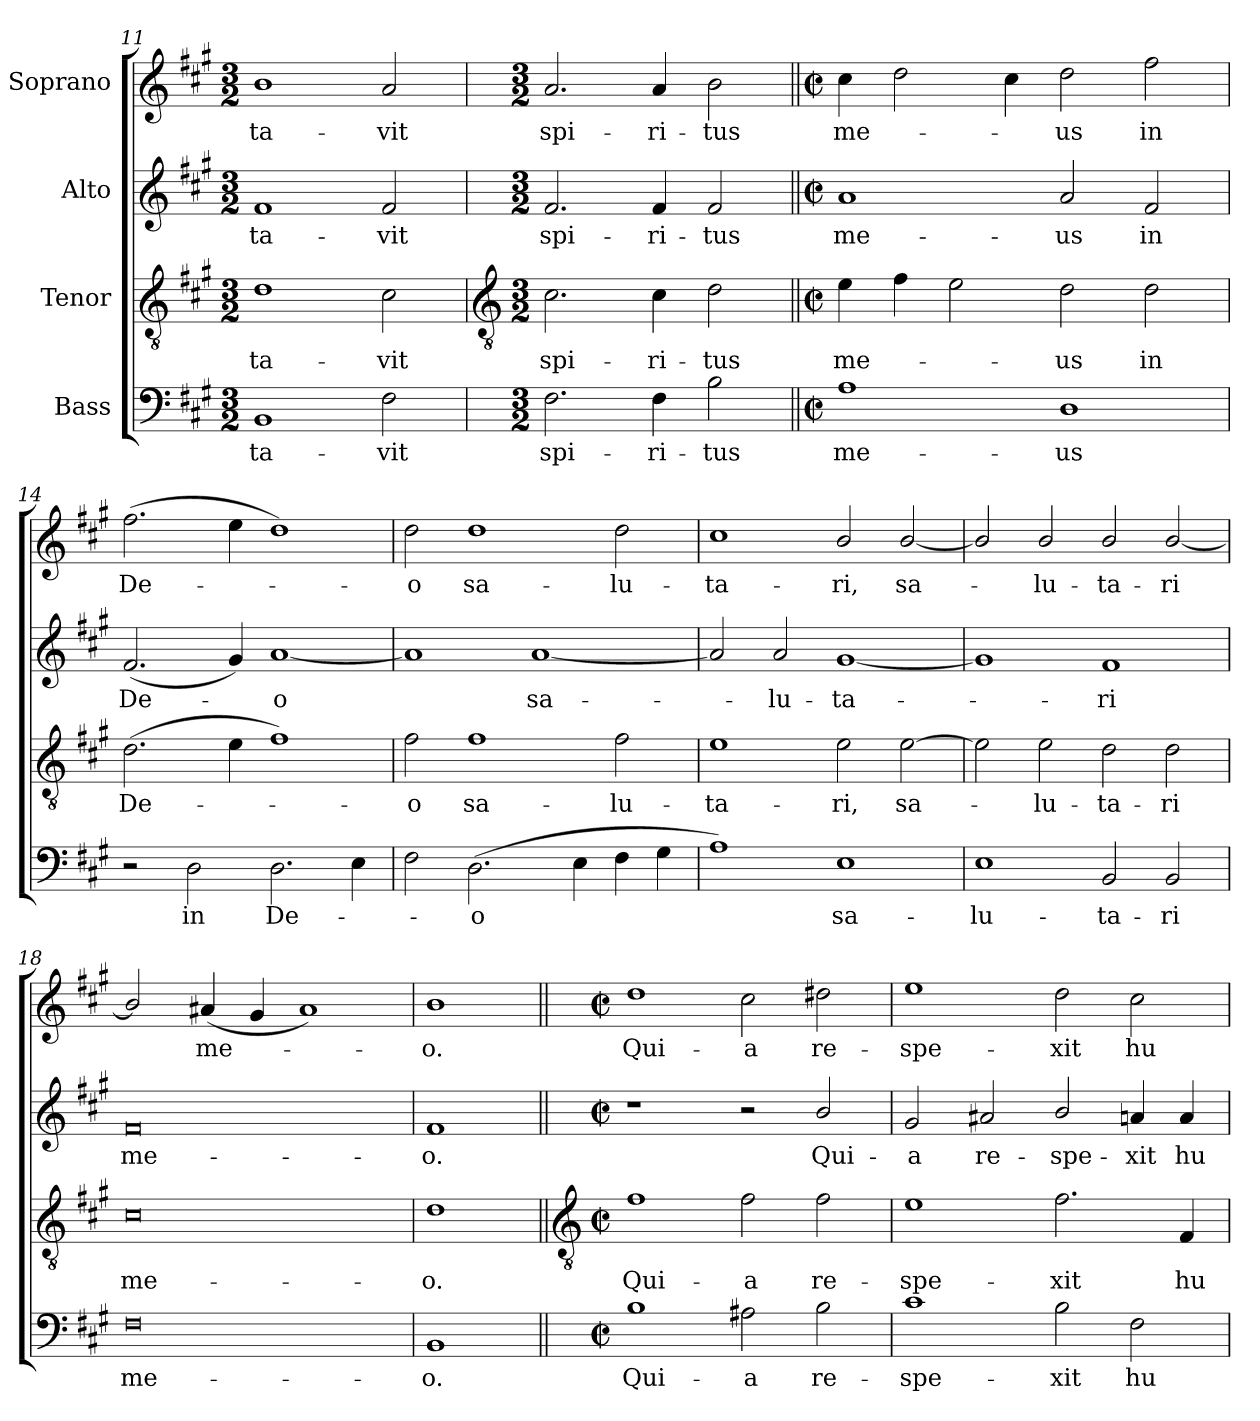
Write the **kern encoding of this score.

**kern	**text	**kern	**text	**kern	**text	**kern	**text
*part4	*part4	*part3	*part3	*part2	*part2	*part1	*part1
*staff4	*staff4	*staff3	*staff3	*staff2	*staff2	*staff1	*staff1
*I"Bass	*	*I"Tenor	*	*I"Alto	*	*I"Soprano	*
*clefF4	*	*clefGv2	*	*clefG2	*	*clefG2	*
*k[f#c#g#]	*	*k[f#c#g#]	*	*k[f#c#g#]	*	*k[f#c#g#]	*
*A:	*	*A:	*	*A:	*	*A:	*
*M3/2	*	*M3/2	*	*M3/2	*	*M3/2	*
=11	=11	=11	=11	=11	=11	=11	=11
!	!LO:LY:b	!	!LO:LY:b	!	!LO:LY:b	!	!LO:LY:b
1BB	-ta-	1d	-ta-	1f#	-ta-	1b	-ta-
!	!LO:LY:b	!	!LO:LY:b	!	!LO:LY:b	!	!LO:LY:b
2F#	-vit	2c#	-vit	2f#	-vit	2a	-vit
!!LO:LB:g=z
=12	=12	=12	=12	=12	=12	=12	=12
*	*	*clefGv2	*	*	*	*	*
*M3/2	*	*M3/2	*	*M3/2	*	*M3/2	*
!	!LO:LY:b	!	!LO:LY:b	!	!LO:LY:b	!	!LO:LY:b
2.F#	spi-	2.c#	spi-	2.f#	spi-	2.a	spi-
!	!LO:LY:b	!	!LO:LY:b	!	!LO:LY:b	!	!LO:LY:b
4F#	-ri-	4c#	-ri-	4f#	-ri-	4a	-ri-
!	!LO:LY:b	!	!LO:LY:b	!	!LO:LY:b	!	!LO:LY:b
2B	-tus	2d	-tus	2f#	-tus	2b	-tus
=13||	=13||	=13||	=13||	=13||	=13||	=13||	=13||
*M4/2	*	*M4/2	*	*M4/2	*	*M4/2	*
*met(c|)	*	*met(c|)	*	*met(c|)	*	*met(c|)	*
!	!LO:LY:b	!	!LO:LY:b	!	!LO:LY:b	!	!LO:LY:b
1A	me-	4e	me-	1a	me-	4cc#	me-
.	.	4f#	.	.	.	2dd	.
.	.	2e	.	.	.	.	.
.	.	.	.	.	.	4cc#	.
!	!LO:LY:b	!	!LO:LY:b	!	!LO:LY:b	!	!LO:LY:b
1D	-us	2d	us	2a	-us	2dd	us
!	!	!	!LO:LY:b	!	!LO:LY:b	!	!LO:LY:b
.	.	2d	in	2f#	in	2ff#	in
=14	=14	=14	=14	=14	=14	=14	=14
!	!	!	!LO:LY:b	!	!LO:LY:b	!	!LO:LY:b
2r	.	(>2.d	De-	(<2.f#	De-	(>2.ff#	De-
!	!LO:LY:b	!	!	!	!	!	!
2D	in	.	.	.	.	.	.
.	.	4e	.	4g#)	.	4ee	.
!	!LO:LY:b	!	!	!	!LO:LY:b	!	!
2.D	De-	1f#)	.	[1a	o	1dd)	.
4E	.	.	.	.	.	.	.
=15	=15	=15	=15	=15	=15	=15	=15
!	!	!	!LO:LY:b	!	!	!	!LO:LY:b
2F#	.	2f#	o	1a]	.	2dd	o
!	!LO:LY:b	!	!LO:LY:b	!	!	!	!LO:LY:b
(>2.D	o	1f#	sa-	.	.	1dd	sa-
!	!	!	!	!	!LO:LY:b	!	!
.	.	.	.	[1a	sa-	.	.
4E	.	.	.	.	.	.	.
!	!	!	!LO:LY:b	!	!	!	!LO:LY:b
4F#	.	2f#	-lu-	.	.	2dd	-lu-
4G#	.	.	.	.	.	.	.
=16	=16	=16	=16	=16	=16	=16	=16
!	!	!	!LO:LY:b	!	!	!	!LO:LY:b
1A)	.	1e	-ta-	2a]	.	1cc#	-ta-
!	!	!	!	!	!LO:LY:b	!	!
.	.	.	.	2a	lu-	.	.
!	!LO:LY:b	!	!LO:LY:b	!	!LO:LY:b	!	!LO:LY:b
1E	sa-	2e	-ri,	[1g#	-ta-	2b/	-ri,
!	!	!	!LO:LY:b	!	!	!	!LO:LY:b
.	.	[2e	sa-	.	.	[2b/	sa-
=17	=17	=17	=17	=17	=17	=17	=17
!	!LO:LY:b	!	!	!	!	!	!
1E	-lu-	2e]	.	1g#]	.	2b/]	.
!	!	!	!LO:LY:b	!	!	!	!LO:LY:b
.	.	2e	lu-	.	.	2b/	lu-
!	!LO:LY:b	!	!LO:LY:b	!	!LO:LY:b	!	!LO:LY:b
2BB	-ta-	2d	-ta-	1f#	ri	2b/	-ta-
!	!LO:LY:b	!	!LO:LY:b	!	!	!	!LO:LY:b
2BB	-ri	2d	-ri	.	.	[2b/	-ri
=18	=18	=18	=18	=18	=18	=18	=18
!	!LO:LY:b	!	!LO:LY:b	!	!LO:LY:b	!	!
0F#	me-	0c#	me-	0f#	me-	2b/]	.
!	!	!	!	!	!	!	!LO:LY:b
.	.	.	.	.	.	(<4a#X	me-
.	.	.	.	.	.	4g#	.
.	.	.	.	.	.	1a#)	.
=19	=19	=19	=19	=19	=19	=19	=19
!	!LO:LY:b	!	!LO:LY:b	!	!LO:LY:b	!	!LO:LY:b
1BB	-o.	1d	-o.	1f#	-o.	1b	o.
!!LO:LB:g=z
=20||	=20||	=20||	=20||	=20||	=20||	=20||	=20||
*	*	*clefGv2	*	*	*	*	*
*M4/2	*	*M4/2	*	*M4/2	*	*M4/2	*
*met(c|)	*	*met(c|)	*	*met(c|)	*	*met(c|)	*
!	!LO:LY:b	!	!LO:LY:b	!	!	!	!LO:LY:b
1B	Qui-	1f#	Qui-	1r	.	1dd	Qui-
!	!LO:LY:b	!	!LO:LY:b	!	!	!	!LO:LY:b
2A#X	-a	2f#	-a	2r	.	2cc#	-a
!	!LO:LY:b	!	!LO:LY:b	!	!LO:LY:b	!	!LO:LY:b
2B	re-	2f#	re-	2b/	Qui-	2dd#X	re-
=21	=21	=21	=21	=21	=21	=21	=21
!	!LO:LY:b	!	!LO:LY:b	!	!LO:LY:b	!	!LO:LY:b
1c#	-spe-	1e	-spe-	2g#	-a	1ee	-spe-
!	!	!	!	!	!LO:LY:b	!	!
.	.	.	.	2a#X	re-	.	.
!	!LO:LY:b	!	!LO:LY:b	!	!LO:LY:b	!	!LO:LY:b
2B	-xit	2.f#	-xit	2b/	-spe-	2dd	-xit
!	!LO:LY:b	!	!	!	!LO:LY:b	!	!LO:LY:b
2F#	hu-	.	.	4a	-xit	2cc#	hu-
!	!	!	!LO:LY:b	!	!LO:LY:b	!	!
.	.	4F#	hu-	4a	hu-	.	.
=	=	=	=	=	=	=	=
*-	*-	*-	*-	*-	*-	*-	*-
